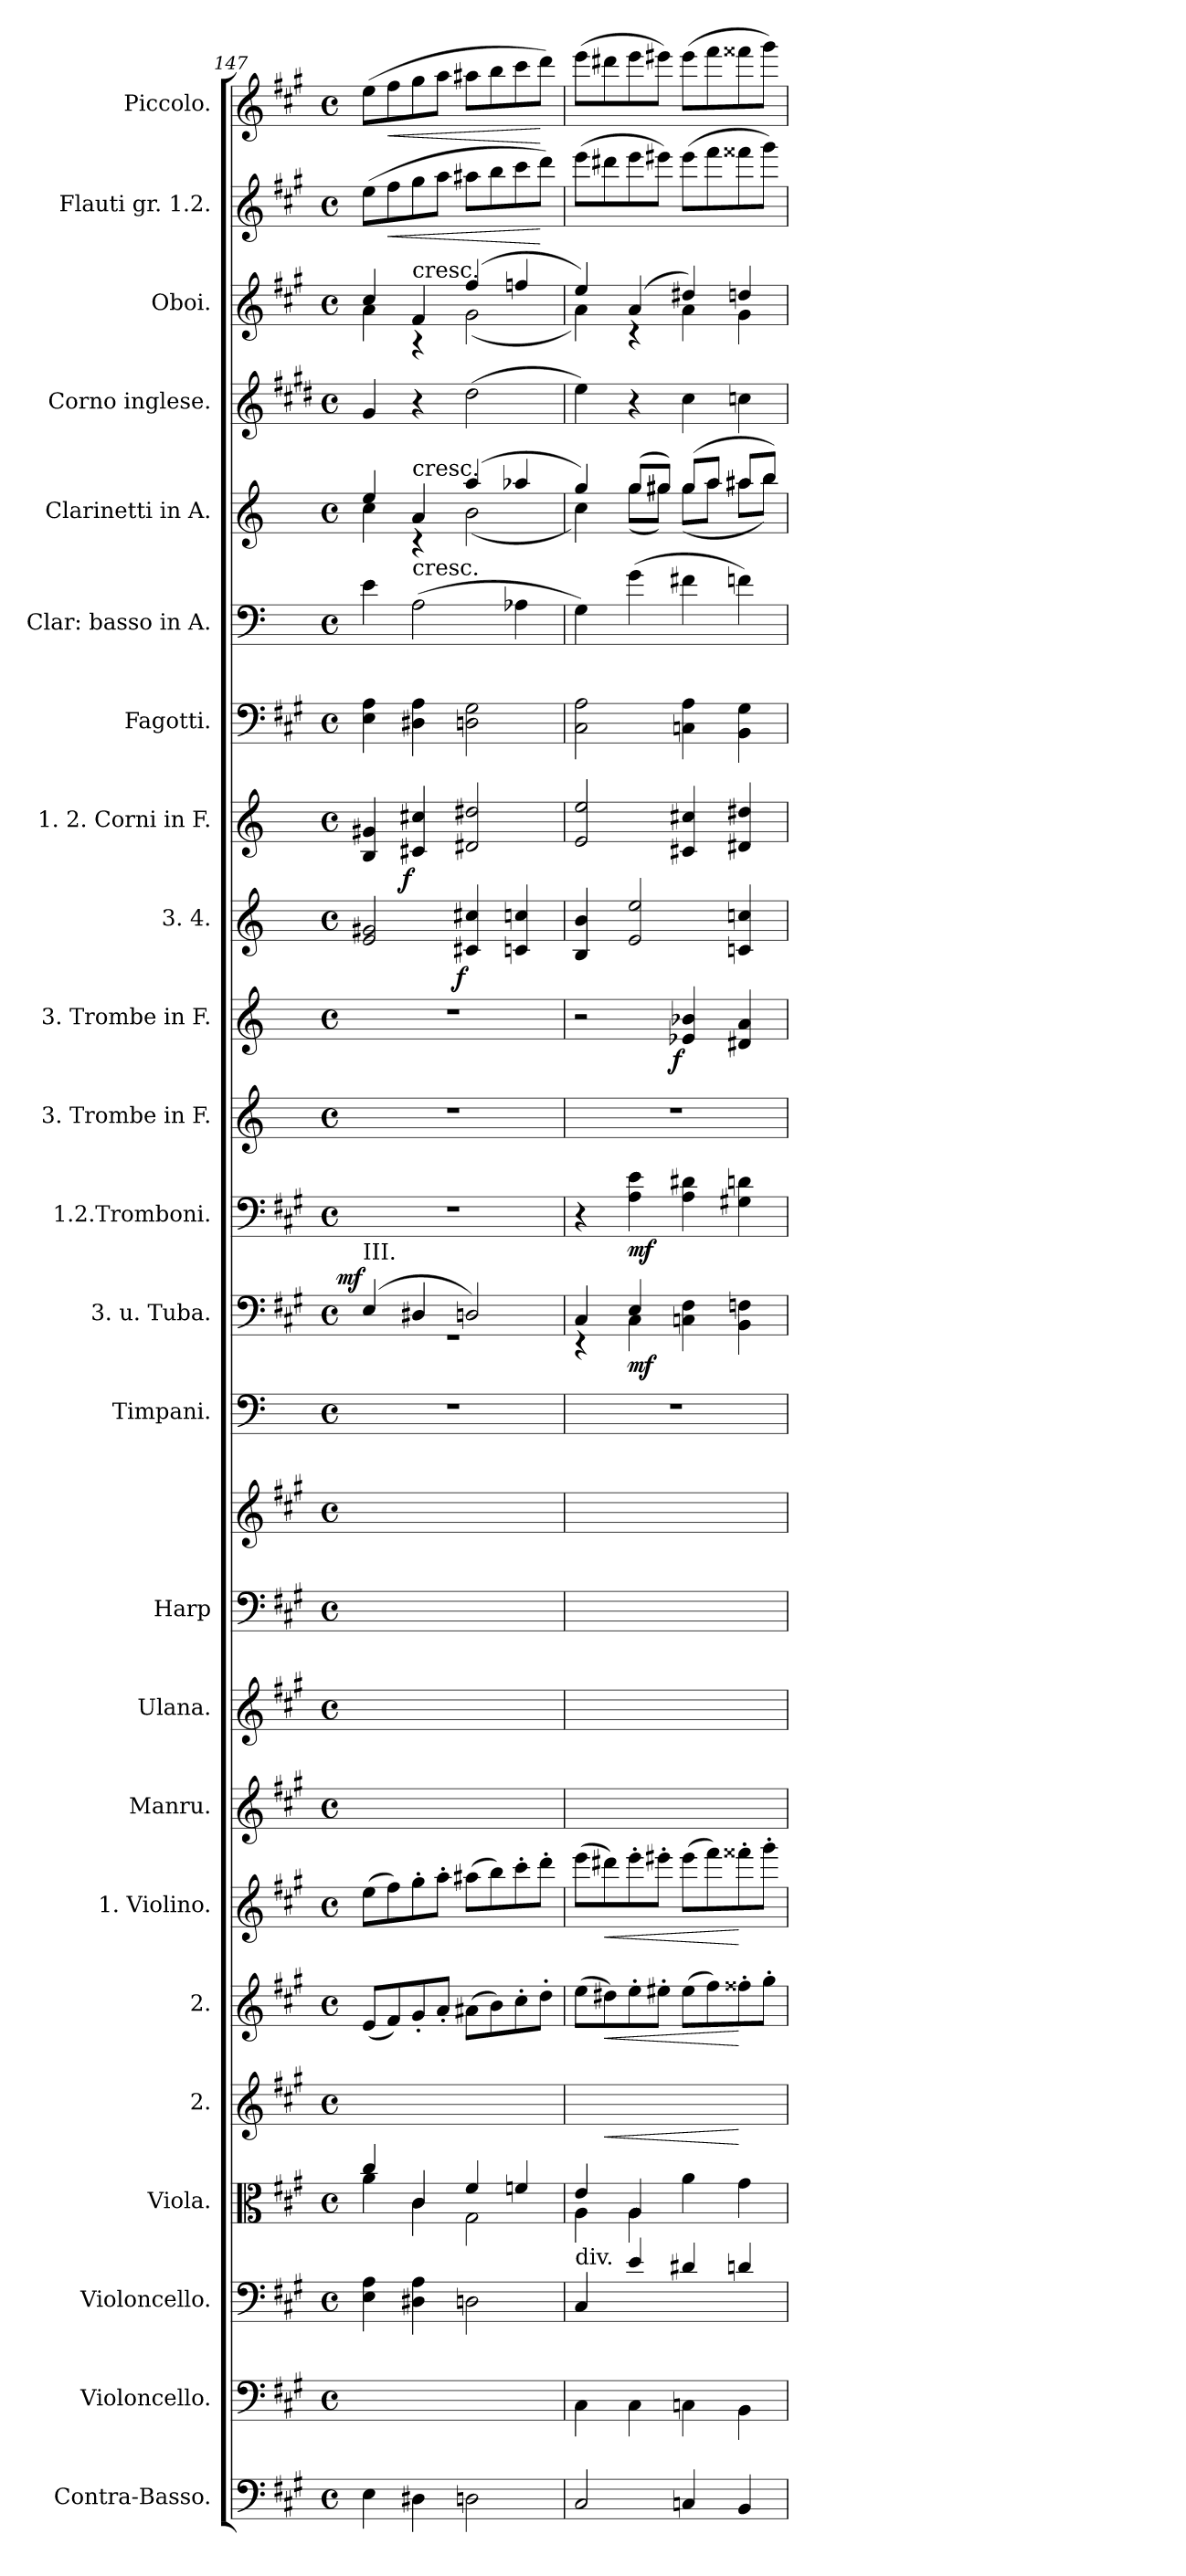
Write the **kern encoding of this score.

**kern	**kern	**kern	**kern	**kern	**dynam	**kern	**dynam	**kern	**dynam	**kern	**kern	**kern	**kern	**kern	**kern	**dynam	**kern	**dynam	**kern	**kern	**dynam	**kern	**dynam	**kern	**dynam	**kern	**kern	**kern	**kern	**kern	**kern	**dynam	**kern	**dynam
*part24	*part23	*part22	*part21	*part20	*part20	*part19	*part19	*part18	*part18	*part17	*part16	*part15	*part15	*part14	*part13	*part13	*part12	*part12	*part11	*part10	*part10	*part9	*part9	*part8	*part8	*part7	*part6	*part5	*part4	*part3	*part2	*part2	*part1	*part1
*staff25	*staff24	*staff23	*staff22	*staff21	*staff21	*staff20	*staff20	*staff19	*staff19	*staff18	*staff17	*staff16	*staff15	*staff14	*staff13	*staff13	*staff12	*staff12	*staff11	*staff10	*staff10	*staff9	*staff9	*staff8	*staff8	*staff7	*staff6	*staff5	*staff4	*staff3	*staff2	*staff2	*staff1	*staff1
*I"Contra-Basso.	*I"Violoncello.	*I"Violoncello.	*I"Viola.	*I"2.	*	*I"2.	*	*I"1. Violino.	*	*I"Manru.	*I"Ulana.	*I"Harp	*	*I"Timpani.	*I"3. u. Tuba.	*	*I"1.2.Tromboni.	*	*I"3. Trombe in F.	*I"3. Trombe in F.	*	*I"3. 4.	*	*I"1. 2. Corni in F.	*	*I"Fagotti.	*I"Clar: basso in A.	*I"Clarinetti in A.	*I"Corno inglese.	*I"Oboi.	*I"Flauti gr. 1.2.	*	*I"Piccolo.	*
*I'C.-B.	*	*	*I'Vl.	*	*	*	*	*I'1. Viol.	*	*	*	*	*	*I'Timp.	*I'3. u. Tub.	*	*I'1.2. Tromb.	*	*	*I'Trombe.	*	*	*	*I'1. 2. Corni.	*	*I'Fag.	*I'basso.	*I'1.2. Clar. A.	*I'Cor.ingl.	*I'Ob.	*I'Fl.	*	*	*
*clefF4	*clefF4	*clefF4	*clefC3	*clefG2	*	*clefG2	*	*clefG2	*	*clefG2	*clefG2	*clefF4	*clefG2	*clefF4	*clefF4	*	*clefF4	*	*clefG2	*clefG2	*	*clefG2	*	*clefG2	*	*clefF4	*clefF4	*clefG2	*clefG2	*clefG2	*clefG2	*	*clefG2	*
*	*	*	*	*	*	*	*	*	*	*ITrd8c12	*	*	*	*	*	*	*	*	*ITrd-3c-5	*ITrd-3c-5	*	*ITrd4c7	*	*ITrd4c7	*	*	*ITrd2c3	*ITrd2c3	*ITrd4c7	*	*	*	*	*
*k[f#c#g#]	*k[f#c#g#]	*k[f#c#g#]	*k[f#c#g#]	*k[f#c#g#]	*	*k[f#c#g#]	*	*k[f#c#g#]	*	*k[f#c#g#]	*k[f#c#g#]	*k[f#c#g#]	*k[f#c#g#]	*k[]	*k[f#c#g#]	*	*k[f#c#g#]	*	*k[b-]	*k[b-]	*	*k[b-]	*	*k[b-]	*	*k[f#c#g#]	*k[f#c#g#]	*k[f#c#g#]	*k[f#c#g#]	*k[f#c#g#]	*k[f#c#g#]	*	*k[f#c#g#]	*
*M4/4	*M4/4	*M4/4	*M4/4	*M4/4	*	*M4/4	*	*M4/4	*	*M4/4	*M4/4	*M4/4	*M4/4	*M4/4	*M4/4	*	*M4/4	*	*M4/4	*M4/4	*	*M4/4	*	*M4/4	*	*M4/4	*M4/4	*M4/4	*M4/4	*M4/4	*M4/4	*	*M4/4	*
*met(c)	*met(c)	*met(c)	*met(c)	*met(c)	*	*met(c)	*	*met(c)	*	*met(c)	*met(c)	*met(c)	*met(c)	*met(c)	*met(c)	*	*met(c)	*	*met(c)	*met(c)	*	*met(c)	*	*met(c)	*	*met(c)	*met(c)	*met(c)	*met(c)	*met(c)	*met(c)	*	*met(c)	*
=147	=147	=147	=147	=147	=147	=147	=147	=147	=147	=147	=147	=147	=147	=147	=147	=147	=147	=147	=147	=147	=147	=147	=147	=147	=147	=147	=147	=147	=147	=147	=147	=147	=147	=147
*	*	*	*^	*	*	*	*	*	*	*	*	*	*	*	*^	*	*	*	*	*	*	*	*	*	*	*	*	*^	*	*^	*	*	*	*
!	!	!	!	!	!	!	!	!	!	!	!	!	!	!	!	!LO:TX:a:t=III.	!	!	!	!	!	!	!	!	!	!	!	!	!	!	!	!	!	!	!	!	!	!
!	!	!	!	!	!	!	!	!	!	!	!	!	!	!	!	!	!	!LO:DY:a:rj	!	!	!	!	!	!	!	!	!	!	!	!	!	!	!	!	!	!	!	!
4E\	4Eyy\ 4Ayy\	4E\ 4A\	4cc#/	4a\	(8e/Lyy	.	(8e/L	.	(8ee\L	.	1ryy	1ryy	1ryy	1ryy	1r	(4E/	1r	mf	1r	.	1r	1r	.	2A/ 2c#X/	.	4E/ 4c#X/	.	4E\ 4A\	4c#\	4cc#/	4a\	4c#/	4cc#/	4a\	(8ee\L	.	(8ee\L	.
!	!	!	!	!	!	!	!	!	!	!	!	!	!	!	!	!	!	!	!	!	!	!	!	!	!	!	!	!	!	!	!	!	!	!	!	!LO:HP:b	!	!LO:HP:b
.	.	.	.	.	8f#/yy)	.	8f#/)	.	8ff#\)	.	.	.	.	.	.	.	.	.	.	.	.	.	.	.	.	.	.	.	.	.	.	.	.	.	8ff#\	<	8ff#\	<
!	!	!	!	!	!	!	!	!	!	!	!	!	!	!	!	!	!	!	!	!	!	!	!	!	!	!	!	!	!	!	!	!	!LO:TX:a:t=cresc.	!	!	!	!	!
!	!	!	!	!	!	!	!	!	!	!	!	!	!	!	!	!	!	!	!	!	!	!	!	!	!	!	!	!	!	!LO:TX:a:t=cresc.	!	!	!	!	!	!	!	!
!	!	!	!	!	!	!	!	!	!	!	!	!	!	!	!	!	!	!	!	!	!	!	!	!	!	!	!	!	!LO:TX:t=cresc.	!	!	!	!	!	!	!	!	!
!	!	!	!	!	!	!	!	!	!	!	!	!	!	!	!	!	!	!	!	!	!	!	!	!	!	!	!LO:DY:b:rj	!	!	!	!	!	!	!	!	!	!	!
4D#X\	4D#Xyy\ 4Ayy\	4D#X\ 4A\	4c#/	4c#\	8g#'/yy	.	8g#'/	.	8gg#'\	.	.	.	.	.	.	4D#X/	.	.	.	.	.	.	.	.	.	4F#X/ 4f#X/	f	4D#X\ 4A\	(2F#\	4f#/	4r	4r	4f#/	4r	8gg#\	.	8gg#\	.
.	.	.	.	.	8a'/Jyy	.	8a'/J	.	8aa'\J	.	.	.	.	.	.	.	.	.	.	.	.	.	.	.	.	.	.	.	.	.	.	.	.	.	8aa\J	.	8aa\J	.
!	!	!	!	!	!	!	!	!	!	!	!	!	!	!	!	!	!	!	!	!	!	!	!	!	!LO:DY:b:rj	!	!	!	!	!	!	!	!	!	!	!	!	!
2Dn\	2Dn\yy	2Dn\	4f#/	2G#\	(8a#X\Lyy	.	(8a#X\L	.	(8aa#X\L	.	.	.	.	.	.	2Dn/)	.	.	.	.	.	.	.	4F#X/ 4f#X/	f	2G#X/ 2g#X/	.	2Dn\ 2G#\	.	(4ff#/	(2g#\	(2g#\	(4ff#/	(2g#\	8aa#X\L	.	8aa#X\L	.
.	.	.	.	.	8b\yy)	.	8b\)	.	8bb\)	.	.	.	.	.	.	.	.	.	.	.	.	.	.	.	.	.	.	.	.	.	.	.	.	.	8bb\	.	8bb\	.
.	.	.	4fn/	.	8cc#'\yy	.	8cc#'\	.	8ccc#'\	.	.	.	.	.	.	.	.	.	.	.	.	.	.	4Fn/ 4fn/	.	.	.	.	4Fn\	4ffn/	.	.	4ffn/	.	8ccc#\	.	8ccc#\	.
.	.	.	.	.	8dd'\Jyy	.	8dd'\J	.	8ddd'\J	.	.	.	.	.	.	.	.	.	.	.	.	.	.	.	.	.	.	.	.	.	.	.	.	.	8ddd\J)	[	8ddd\J)	[
=148	=148	=148	=148	=148	=148	=148	=148	=148	=148	=148	=148	=148	=148	=148	=148	=148	=148	=148	=148	=148	=148	=148	=148	=148	=148	=148	=148	=148	=148	=148	=148	=148	=148	=148	=148	=148	=148	=148
!	!	!LO:TX:a:t=div.	!	!	!	!	!	!	!	!	!	!	!	!	!	!	!	!	!	!	!	!	!	!	!	!	!	!	!	!	!	!	!	!	!	!	!	!
2C#/	4C#\	4C#/	4e/	4A\	(8ee\Lyy	.	(8ee\L	.	(8eee\L	.	1ryy	1ryy	1ryy	1ryy	1r	4C#/	4r	.	4r	.	1r	2r	.	4E/ 4e/	.	2A/ 2a/	.	2C#\ 2A\	4E\)	4ee/)	4a\)	4a\)	4ee/)	4a\)	(8eee\L	.	(8eee\L	.
!	!	!	!	!	!	!LO:HP:b	!	!LO:HP:b	!	!LO:HP:b	!	!	!	!	!	!	!	!	!	!	!	!	!	!	!	!	!	!	!	!	!	!	!	!	!	!	!	!
.	.	.	.	.	8dd#X\yy)	<	8dd#X\)	<	8ddd#X\)	<	.	.	.	.	.	.	.	.	.	.	.	.	.	.	.	.	.	.	.	.	.	.	.	.	8ddd#X\	.	8ddd#X\	.
.	4C#\	4e/	4A/	4A\	8ee'\yy	.	8ee'\	.	8eee'\	.	.	.	.	.	.	4E/	4C#\	mf	4A\ 4e\	mf	.	.	.	2A/ 2a/	.	.	.	.	(4e\	(8ee/L	(8ee\L	4r	(4a/	4r	8eee\	.	8eee\	.
.	.	.	.	.	8ee#X'\Jyy	.	8ee#X'\J	.	8eee#X'\J	.	.	.	.	.	.	.	.	.	.	.	.	.	.	.	.	.	.	.	.	8ee#X/J)	8ee#X\J)	.	.	.	8eee#X\J)	.	8eee#X\J)	.
!	!	!	!	!	!	!	!	!	!	!	!	!	!	!	!	!	!	!	!	!	!	!	!LO:DY:b:rj	!	!	!	!	!	!	!	!	!	!	!	!	!	!	!
4Cn/	4Cn\	4d#X/	4a\	2ryy	(8ee#\Lyy	.	(8ee#\L	.	(8eee#\L	.	.	.	.	.	.	4Cn\ 4F#\	2ryy	.	4A\ 4d#X\	.	.	4a-X/ 4ee-X/	f	.	.	4F#X/ 4f#X/	.	4Cn\ 4A\	4d#X\	(8ee#/L	(8ee#\L	4f#\	4dd#X/)	4a\	(8eee#\L	.	(8eee#\L	.
.	.	.	.	.	8ff#\yy)	.	8ff#\)	.	8fff#\)	.	.	.	.	.	.	.	.	.	.	.	.	.	.	.	.	.	.	.	.	8ff#/J	8ff#\J	.	.	.	8fff#\	.	8fff#\	.
4BB/	4BB\	4dn/	4g#\	.	8ff##X'\yy	[	8ff##X'\	[	8fff##X'\	[	.	.	.	.	.	4BB\ 4Fn\	.	.	4G#X\ 4dn\	.	.	4g#X/ 4dd/	.	4Fn/ 4fn/	.	4G#X/ 4g#X/	.	4BB\ 4G#\	4dn\)	8ff##X/L	8ff##X\L	4fn\	4ddn/	4g#\	8fff##X\	.	8fff##X\	.
.	.	.	.	.	8gg#'\Jyy	.	8gg#'\J	.	8ggg#'\J	.	.	.	.	.	.	.	.	.	.	.	.	.	.	.	.	.	.	.	.	8gg#/J)	8gg#\J)	.	.	.	8ggg#\J)	.	8ggg#\J)	.
*	*	*	*v	*v	*	*	*	*	*	*	*	*	*	*	*	*v	*v	*	*	*	*	*	*	*	*	*	*	*	*	*v	*v	*	*v	*v	*	*	*	*
=	=	=	=	=	=	=	=	=	=	=	=	=	=	=	=	=	=	=	=	=	=	=	=	=	=	=	=	=	=	=	=	=	=	=
*-	*-	*-	*-	*-	*-	*-	*-	*-	*-	*-	*-	*-	*-	*-	*-	*-	*-	*-	*-	*-	*-	*-	*-	*-	*-	*-	*-	*-	*-	*-	*-	*-	*-	*-
